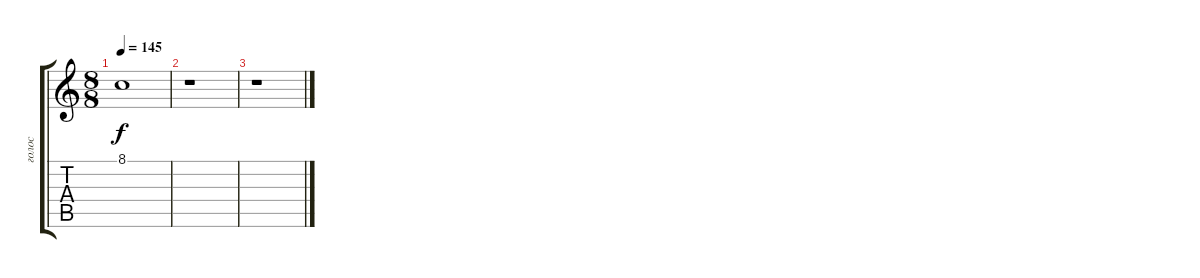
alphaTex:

\track ("голос" "голос") {instrument flute}
\staff {score tabs}
\tuning (E4 B3 G3 D3 A2 E2) {hide}
\ts (8 8)
\tempo 145
\clef g2
\ks c
8.1{t}.1{dy f} |
r.1 |
r.1
